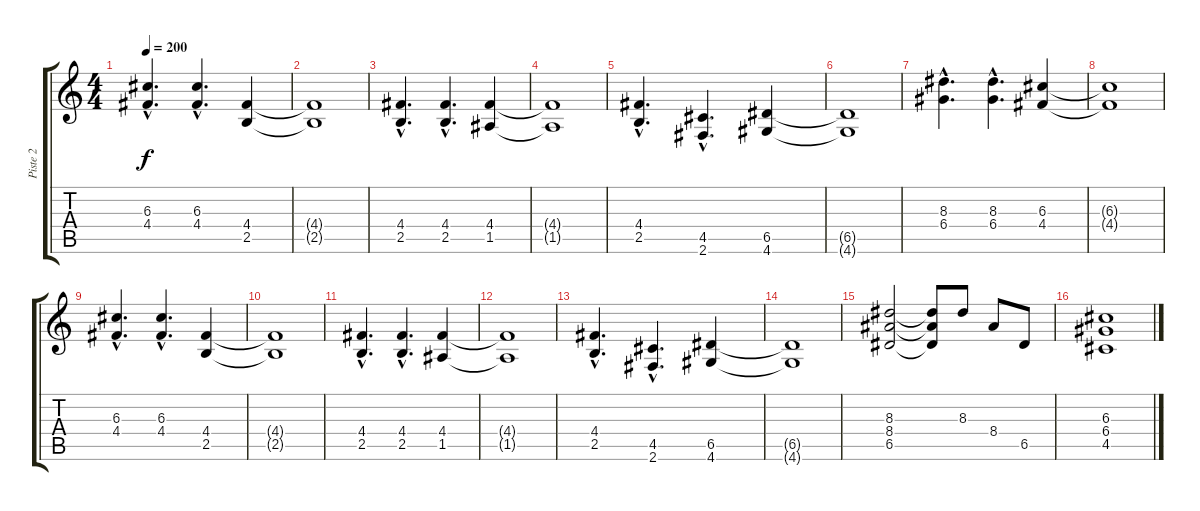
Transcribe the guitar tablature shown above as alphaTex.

\track ("Piste 2" "Piste 2") {instrument overdrivenguitar}
\staff {score tabs}
\tuning (E4 B3 G3 D3 A2 E2) {hide}
\ts (4 4)
\tempo 200
\clef g2
\ks c
(6.3{hac} 4.4{hac}).4{d dy f} (6.3{hac} 4.4{hac}).4{d} (4.4 2.5).4 |
(4.4{t} 2.5{t}).1 |
(4.4{hac} 2.5{hac}).4{d} (4.4{hac} 2.5{hac}).4{d} (4.4 1.5).4 |
(4.4{t} 1.5{t}).1 |
(4.4{hac} 2.5{hac}).4{d} (4.5{hac} 2.6{hac}).4{d} (6.5 4.6).4 |
(6.5{t} 4.6{t}).1 |
(8.3{hac} 6.4{hac}).4{d instrument overdrivenguitar} (8.3{hac} 6.4{hac}).4{d} (6.3 4.4).4 |
(6.3{t} 4.4{t}).1 |
(6.3{hac} 4.4{hac}).4{d} (6.3{hac} 4.4{hac}).4{d} (4.4 2.5).4 |
(4.4{t} 2.5{t}).1 |
(4.4{hac} 2.5{hac}).4{d} (4.4{hac} 2.5{hac}).4{d} (4.4 1.5).4 |
(4.4{t} 1.5{t}).1 |
(4.4{hac} 2.5{hac}).4{d} (4.5{hac} 2.6{hac}).4{d} (6.5 4.6).4 |
(6.5{t} 4.6{t}).1 |
(8.3 8.4 6.5).2 (8.3{t} 8.4{t} 6.5{t}).8 8.3.8 8.4.8 6.5.8 |
(6.3 6.4 4.5).1
